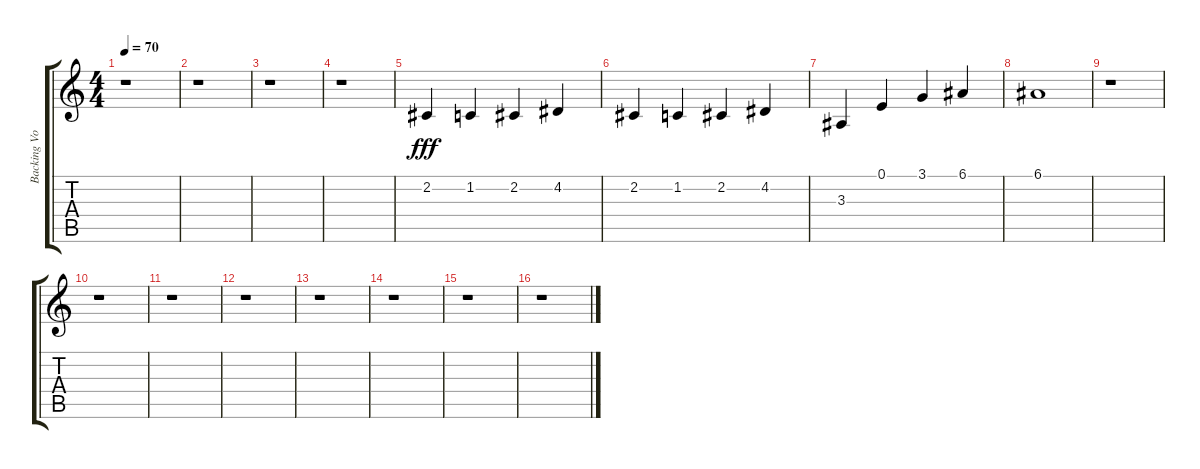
\track ("Backing Vox 2" "Backing Vo") {instrument choiraahs}
\staff {score tabs}
\tuning (E4 B3 G3 D3 A2 E2) {hide}
\ts (4 4)
\tempo 70
\clef g2
\ks c
r.1{dy fff} |
r.1 |
r.1 |
r.1 |
2.2.4 1.2.4 2.2.4 4.2.4 |
2.2.4 1.2.4 2.2.4 4.2.4 |
3.3.4 0.1.4 3.1.4 6.1.4 |
6.1.1 |
r.1 |
r.1 |
r.1 |
r.1 |
r.1 |
r.1 |
r.1 |
r.1
